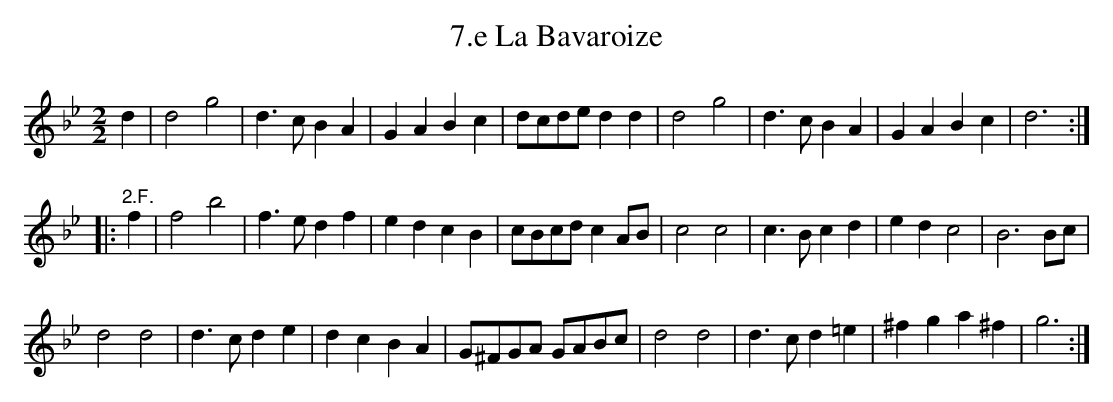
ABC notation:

X:1
T: 7.e La Bavaroize
M: 2/2
L: 1/8
K: Gm
d2 |\
d4 g4 | d3c B2A2 | G2A2 B2c2 | dcde d2d2 |\
d4 g4 | d3c B2A2 | G2A2 B2c2 | d6 :|
|: "2.F."f2 |\
f4 b4 | f3e d2f2 | e2d2 c2B2 | cBcd c2AB |\
c4 c4 | c3B c2d2 | e2d2 c4 | B6 Bc |
d4 d4 | d3c d2e2 | d2c2 B2A2 | G^FGA GABc |\
d4 d4 | d3c d2=e2 | ^f2g2 a2^f2 | g6 :|
